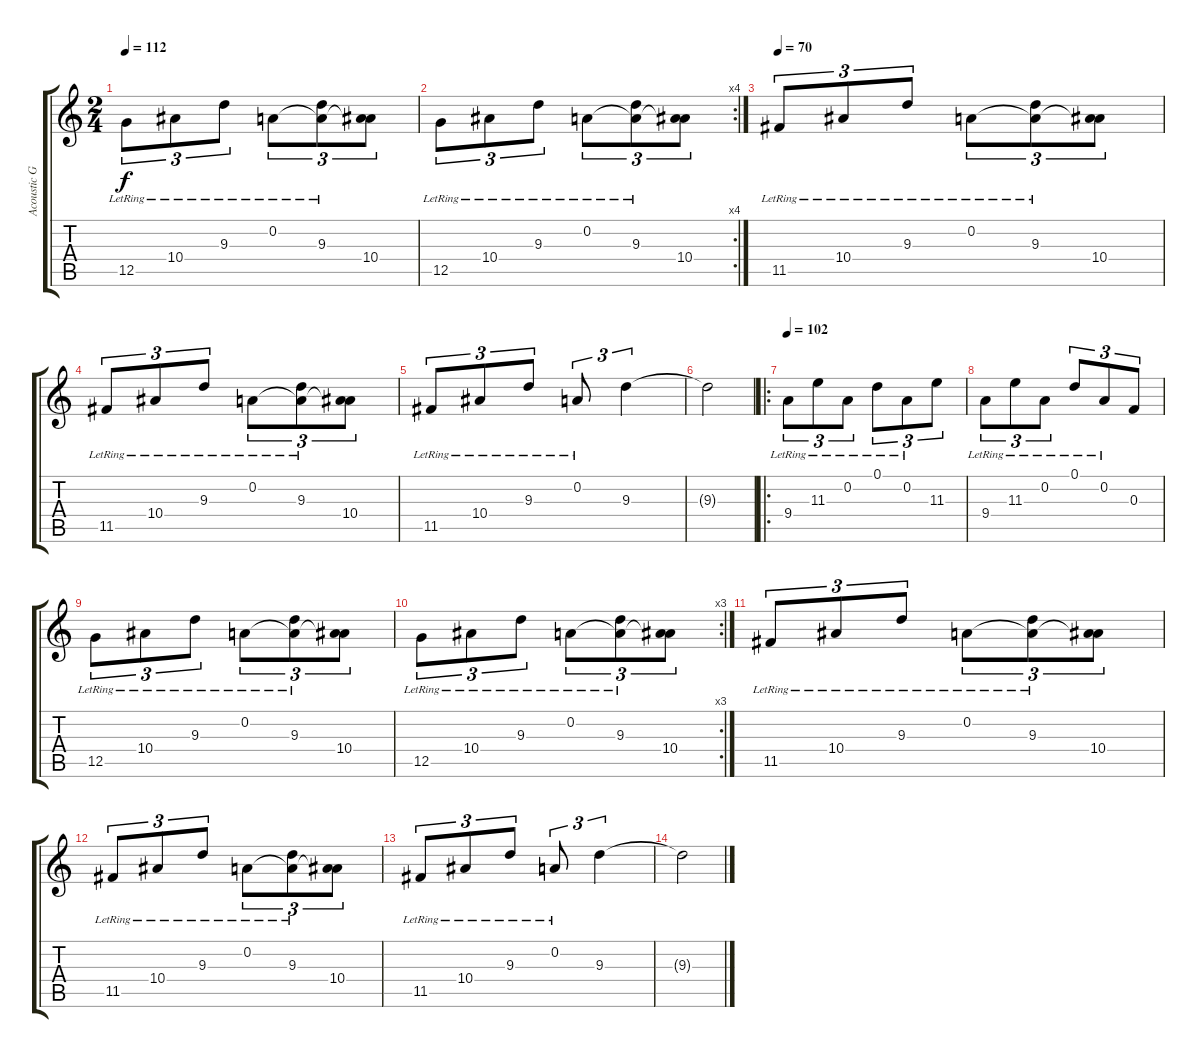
\track ("Acoustic Guitar" "Acoustic G") {instrument electricguitarjazz}
\staff {score tabs}
\tuning (D4 A3 F3 C3 G2 D2) {hide}
\ts (2 4)
\tempo 112
\clef g2
\ks c
12.5{lr}.8{tu (3 2) dy f} 10.4{lr}.8{tu (3 2)} 9.3{lr}.8{tu (3 2)} 0.2{lr}.8{tu (3 2)} (0.2{t} 9.3{lr}).8{tu (3 2)} (0.2{t} 10.4).8{tu (3 2)} |
\rc 4
12.5{lr}.8{tu (3 2)} 10.4{lr}.8{tu (3 2)} 9.3{lr}.8{tu (3 2)} 0.2{lr}.8{tu (3 2)} (0.2{t} 9.3{lr}).8{tu (3 2)} (0.2{t} 10.4).8{tu (3 2)} |
\tempo 70
11.5{lr}.8{tu (3 2)} 10.4{lr}.8{tu (3 2)} 9.3{lr}.8{tu (3 2)} 0.2{lr}.8{tu (3 2)} (0.2{t} 9.3{lr}).8{tu (3 2)} (0.2{t} 10.4).8{tu (3 2)} |
11.5{lr}.8{tu (3 2)} 10.4{lr}.8{tu (3 2)} 9.3{lr}.8{tu (3 2)} 0.2{lr}.8{tu (3 2)} (0.2{t} 9.3{lr}).8{tu (3 2)} (0.2{t} 10.4).8{tu (3 2)} |
11.5{lr}.8{tu (3 2)} 10.4{lr}.8{tu (3 2)} 9.3{lr}.8{tu (3 2)} 0.2{lr}.8{tu (3 2)} 9.3.4{tu (3 2)} |
9.3{t}.2 |
\ro
\tempo 102
9.4{lr}.8{tu (3 2)} 11.3{lr}.8{tu (3 2)} 0.2{lr}.8{tu (3 2)} 0.1{lr}.8{tu (3 2)} 0.2{lr}.8{tu (3 2)} 11.3.8{tu (3 2)} |
9.4{lr}.8{tu (3 2)} 11.3{lr}.8{tu (3 2)} 0.2{lr}.8{tu (3 2)} 0.1{lr}.8{tu (3 2)} 0.2{lr}.8{tu (3 2)} 0.3.8{tu (3 2)} |
12.5{lr}.8{tu (3 2)} 10.4{lr}.8{tu (3 2)} 9.3{lr}.8{tu (3 2)} 0.2{lr}.8{tu (3 2)} (0.2{t} 9.3{lr}).8{tu (3 2)} (0.2{t} 10.4).8{tu (3 2)} |
\rc 3
12.5{lr}.8{tu (3 2)} 10.4{lr}.8{tu (3 2)} 9.3{lr}.8{tu (3 2)} 0.2{lr}.8{tu (3 2)} (0.2{t} 9.3{lr}).8{tu (3 2)} (0.2{t} 10.4).8{tu (3 2)} |
11.5{lr}.8{tu (3 2)} 10.4{lr}.8{tu (3 2)} 9.3{lr}.8{tu (3 2)} 0.2{lr}.8{tu (3 2)} (0.2{t} 9.3{lr}).8{tu (3 2)} (0.2{t} 10.4).8{tu (3 2)} |
11.5{lr}.8{tu (3 2)} 10.4{lr}.8{tu (3 2)} 9.3{lr}.8{tu (3 2)} 0.2{lr}.8{tu (3 2)} (0.2{t} 9.3{lr}).8{tu (3 2)} (0.2{t} 10.4).8{tu (3 2)} |
11.5{lr}.8{tu (3 2)} 10.4{lr}.8{tu (3 2)} 9.3{lr}.8{tu (3 2)} 0.2{lr}.8{tu (3 2)} 9.3.4{tu (3 2)} |
9.3{t}.2
